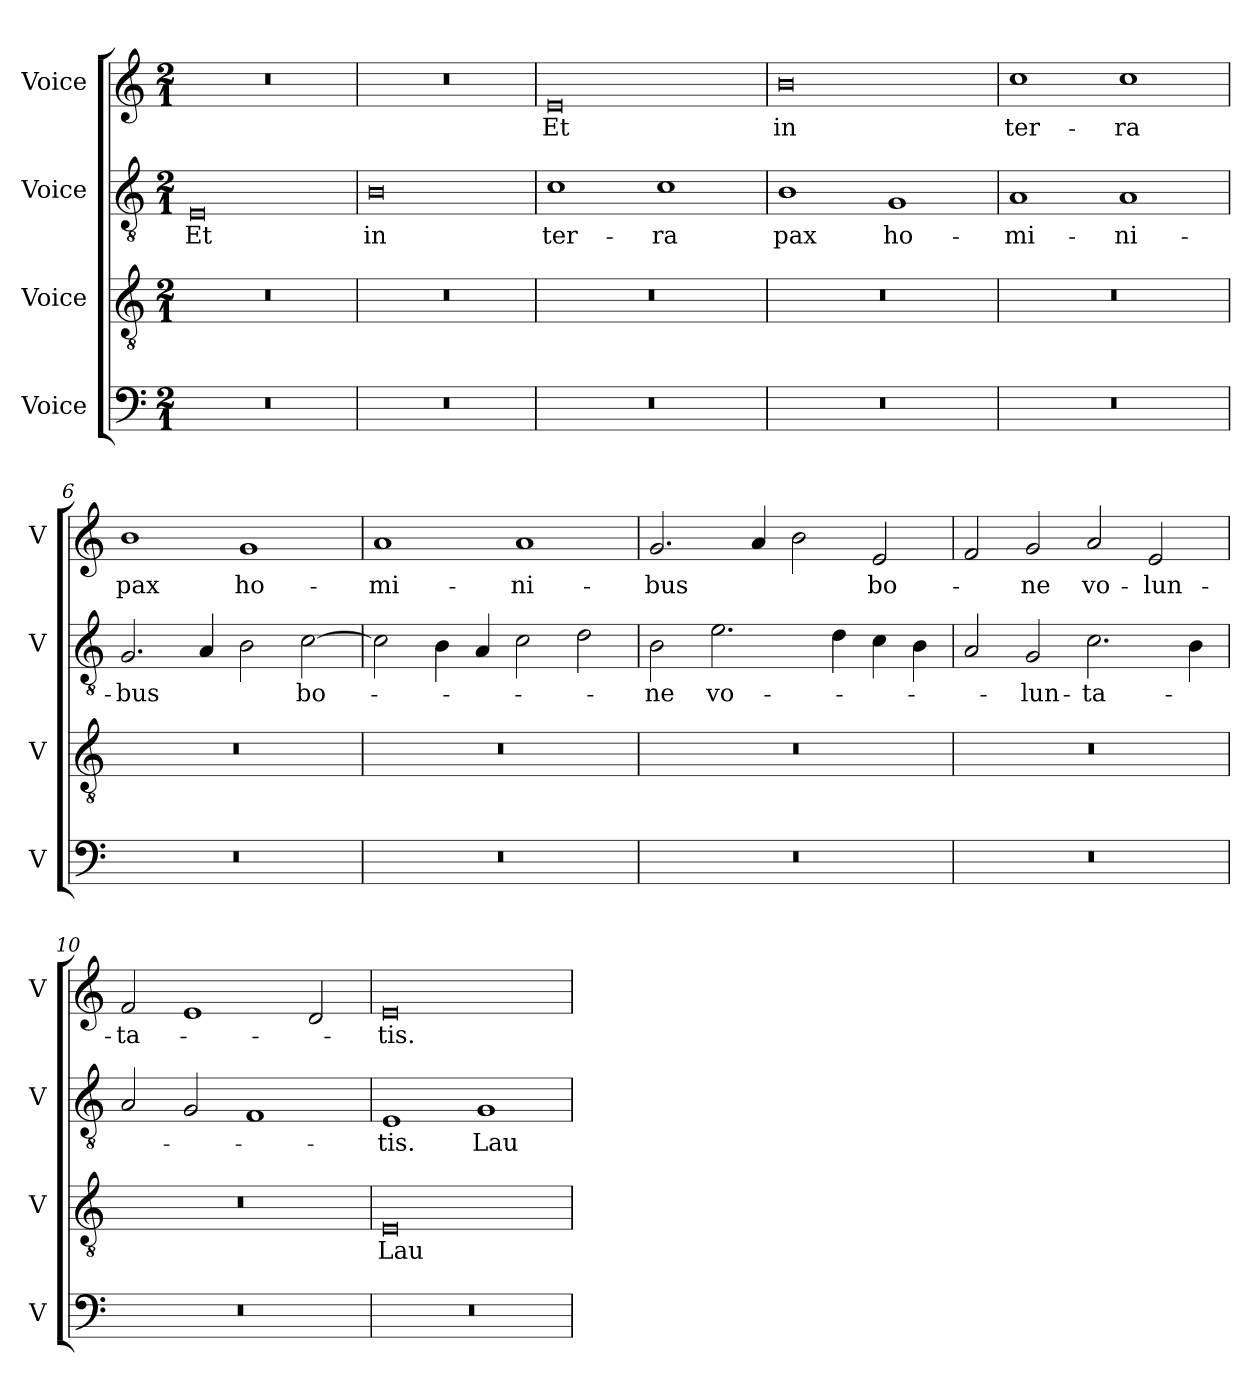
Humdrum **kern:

**kern	**kern	**text	**kern	**text	**kern	**text
*part4	*part3	*part3	*part2	*part2	*part1	*part1
*staff4	*staff3	*staff3	*staff2	*staff2	*staff1	*staff1
*I"Voice	*I"Voice	*	*I"Voice	*	*I"Voice	*
*I'V	*I'V	*	*I'V	*	*I'V	*
*clefF4	*clefGv2	*	*clefGv2	*	*clefG2	*
*k[]	*k[]	*	*k[]	*	*k[]	*
*M2/1	*M2/1	*	*M2/1	*	*M2/1	*
=1	=1	=1	=1	=1	=1	=1
!	!	!	!	!LO:LY:b	!	!
0r	0r	.	0E	Et	0r	.
=2	=2	=2	=2	=2	=2	=2
!	!	!	!	!LO:LY:b	!	!
0r	0r	.	0B	in	0r	.
=3	=3	=3	=3	=3	=3	=3
!	!	!	!	!LO:LY:b	!	!LO:LY:b
0r	0r	.	1c	ter-	0e	Et
!	!	!	!	!LO:LY:b	!	!
.	.	.	1c	-ra	.	.
=4	=4	=4	=4	=4	=4	=4
!	!	!	!	!LO:LY:b	!	!LO:LY:b
0r	0r	.	1B	pax	0b	in
!	!	!	!	!LO:LY:b	!	!
.	.	.	1G	ho-	.	.
=5	=5	=5	=5	=5	=5	=5
!	!	!	!	!LO:LY:b	!	!LO:LY:b
0r	0r	.	1A	-mi-	1cc	ter-
!	!	!	!	!LO:LY:b	!	!LO:LY:b
.	.	.	1A	-ni-	1cc	-ra
!!LO:LB:g=z
=6	=6	=6	=6	=6	=6	=6
!	!	!	!	!LO:LY:b	!	!LO:LY:b
0r	0r	.	2.G/	-bus	1b	pax
.	.	.	4A/	.	.	.
!	!	!	!	!	!	!LO:LY:b
.	.	.	2B\	.	1g	ho-
!	!	!	!	!LO:LY:b	!	!
.	.	.	[2c\	bo-	.	.
=7	=7	=7	=7	=7	=7	=7
!	!	!	!	!	!	!LO:LY:b
0r	0r	.	2c\]	.	1a	-mi-
.	.	.	4B\	.	.	.
.	.	.	4A/	.	.	.
!	!	!	!	!	!	!LO:LY:b
.	.	.	2c\	.	1a	-ni-
.	.	.	2d\	.	.	.
=8	=8	=8	=8	=8	=8	=8
!	!	!	!	!LO:LY:b	!	!LO:LY:b
0r	0r	.	2B\	-ne	2.g/	-bus
!	!	!	!	!LO:LY:b	!	!
.	.	.	2.e\	vo-	.	.
.	.	.	.	.	4a/	.
.	.	.	.	.	2b\	.
.	.	.	4d\	.	.	.
!	!	!	!	!	!	!LO:LY:b
.	.	.	4c\	.	2e/	bo-
.	.	.	4B\	.	.	.
=9	=9	=9	=9	=9	=9	=9
0r	0r	.	2A/	.	2f/	.
!	!	!	!	!LO:LY:b	!	!LO:LY:b
.	.	.	2G/	-lun-	2g/	-ne
!	!	!	!	!LO:LY:b	!	!LO:LY:b
.	.	.	2.c\	-ta-	2a/	vo-
!	!	!	!	!	!	!LO:LY:b
.	.	.	.	.	2e/	-lun-
.	.	.	4B\	.	.	.
!!LO:LB:g=z
=10	=10	=10	=10	=10	=10	=10
!	!	!	!	!	!	!LO:LY:b
0r	0r	.	2A/	.	2f/	-ta-
.	.	.	2G/	.	1e	.
.	.	.	1F	.	.	.
.	.	.	.	.	2d/	.
=11	=11	=11	=11	=11	=11	=11
!	!	!LO:LY:b	!	!LO:LY:b	!	!LO:LY:b
0r	0E	Lau-	1E	-tis.	0e	-tis.
!	!	!	!	!LO:LY:b	!	!
.	.	.	1G	Lau-	.	.
=	=	=	=	=	=	=
*-	*-	*-	*-	*-	*-	*-
